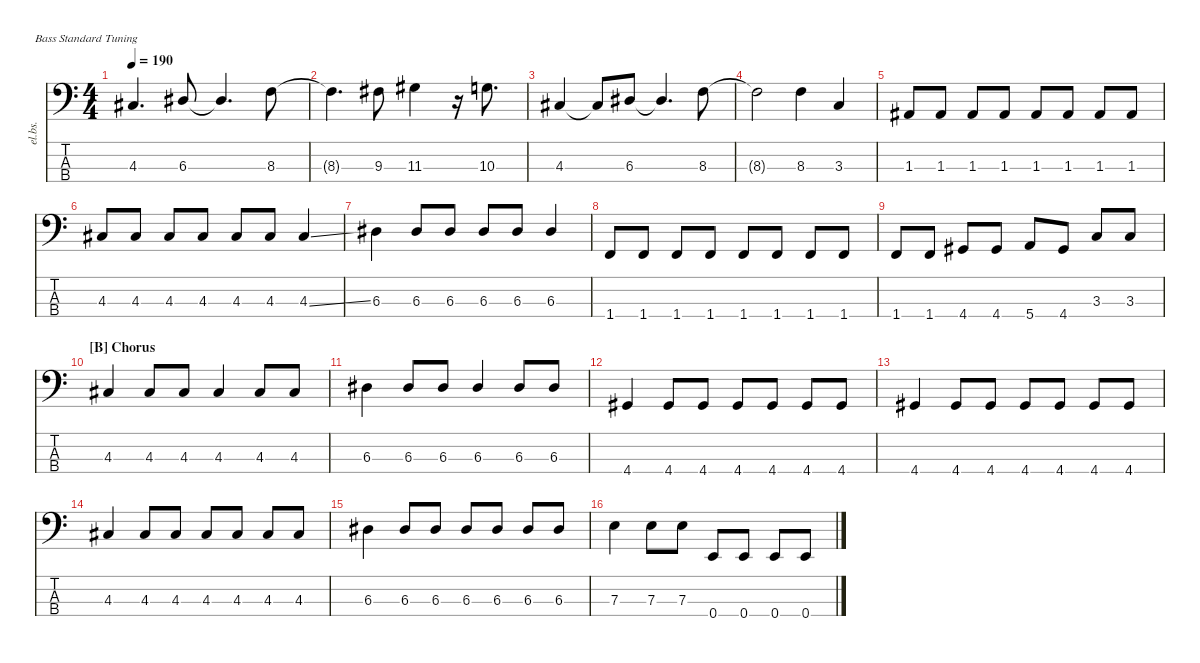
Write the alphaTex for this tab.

\defaultSystemsLayout 4
\hideDynamics
\bracketExtendMode nobrackets
\track ("Electric Bass" "el.bs.") {instrument electricbassfinger}
\staff {score tabs}
\tuning (G2 D2 A1 E1)
\ts (4 4)
\tempo 190
\clef f4
\ks c
4.3{acc #}.4{d dy mf beam Up} 6.3{acc #}.8{beam Up} 6.3{t acc #}.4{d beam Up} 8.3.8{beam Down} |
8.3{t}.4{d beam Down} 9.3{acc #}.8{beam Down} 11.3{acc #}.4{beam Down} r.16{beam Down} 10.3.8{d beam Down} |
4.3{acc #}.4{beam Up} 4.3{t acc #}.8{beam Up} 6.3{acc #}.8{beam Up} 6.3{t acc #}.4{d beam Up} 8.3.8{beam Down} |
8.3{t}.2{beam Down} 8.3.4{beam Down} 3.3.4{beam Up} |
1.3{acc #}.8{beam Up} 1.3{acc #}.8{beam Up} 1.3{acc #}.8{beam Up} 1.3{acc #}.8{beam Up} 1.3{acc #}.8{beam Up} 1.3{acc #}.8{beam Up} 1.3{acc #}.8{beam Up} 1.3{acc #}.8{beam Up} |
4.3{acc #}.8{beam Up} 4.3{acc #}.8{beam Up} 4.3{acc #}.8{beam Up} 4.3{acc #}.8{beam Up} 4.3{acc #}.8{beam Up} 4.3{acc #}.8{beam Up} 4.3{ss acc #}.4{beam Up} |
6.3{acc #}.4{beam Down} 6.3{acc #}.8{beam Up} 6.3{acc #}.8{beam Up} 6.3{acc #}.8{beam Up} 6.3{acc #}.8{beam Up} 6.3{acc #}.4{beam Up} |
1.4.8{beam Up} 1.4.8{beam Up} 1.4.8{beam Up} 1.4.8{beam Up} 1.4.8{beam Up} 1.4.8{beam Up} 1.4.8{beam Up} 1.4.8{beam Up} |
1.4.8{beam Up} 1.4.8{beam Up} 4.4{acc #}.8{beam Up} 4.4{acc #}.8{beam Up} 5.4.8{beam Up} 4.4{acc #}.8{beam Up} 3.3.8{beam Up} 3.3.8{beam Up} |
\section ("B" "Chorus")
4.3{acc #}.4{beam Up} 4.3{acc #}.8{beam Up} 4.3{acc #}.8{beam Up} 4.3{acc #}.4{beam Up} 4.3{acc #}.8{beam Up} 4.3{acc #}.8{beam Up} |
6.3{acc #}.4{beam Down} 6.3{acc #}.8{beam Up} 6.3{acc #}.8{beam Up} 6.3{acc #}.4{beam Up} 6.3{acc #}.8{beam Up} 6.3{acc #}.8{beam Up} |
4.4{acc #}.4{beam Up} 4.4{acc #}.8{beam Up} 4.4{acc #}.8{beam Up} 4.4{acc #}.8{beam Up} 4.4{acc #}.8{beam Up} 4.4{acc #}.8{beam Up} 4.4{acc #}.8{beam Up} |
4.4{acc #}.4{beam Up} 4.4{acc #}.8{beam Up} 4.4{acc #}.8{beam Up} 4.4{acc #}.8{beam Up} 4.4{acc #}.8{beam Up} 4.4{acc #}.8{beam Up} 4.4{acc #}.8{beam Up} |
4.3{acc #}.4{beam Up} 4.3{acc #}.8{beam Up} 4.3{acc #}.8{beam Up} 4.3{acc #}.8{beam Up} 4.3{acc #}.8{beam Up} 4.3{acc #}.8{beam Up} 4.3{acc #}.8{beam Up} |
6.3{acc #}.4{beam Down} 6.3{acc #}.8{beam Up} 6.3{acc #}.8{beam Up} 6.3{acc #}.8{beam Up} 6.3{acc #}.8{beam Up} 6.3{acc #}.8{beam Up} 6.3{acc #}.8{beam Up} |
7.3.4{beam Down} 7.3.8{beam Down} 7.3.8{beam Down} 0.4.8{beam Up} 0.4.8{beam Up} 0.4.8{beam Up} 0.4.8{beam Up}
